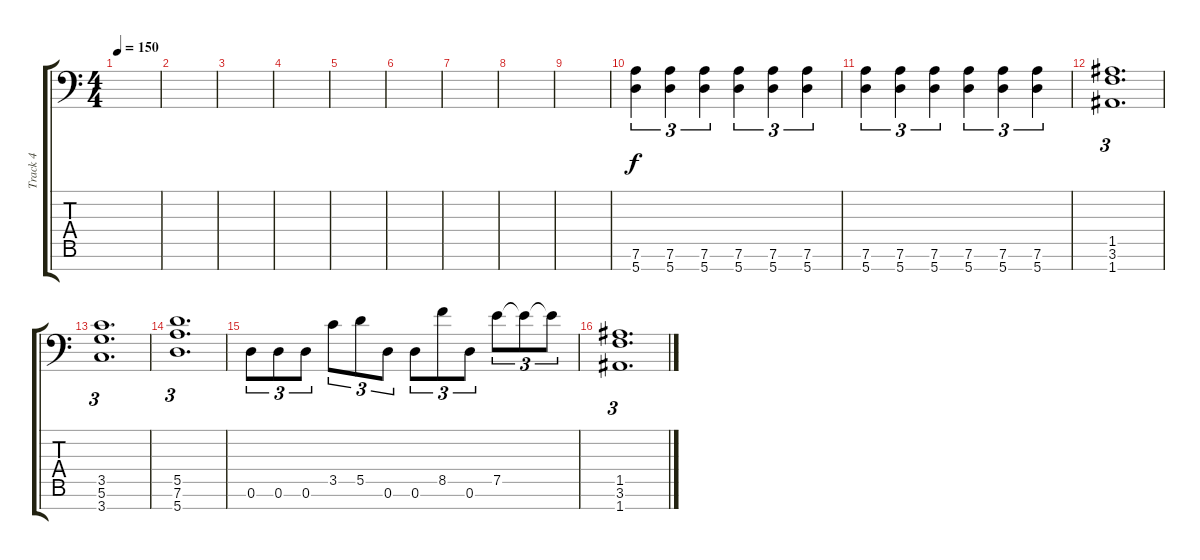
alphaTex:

\track ("Track 4" "Track 4") {instrument distortionguitar}
\staff {score tabs}
\tuning (E4 B3 G3 D3 A2 D2 A1) {hide}
\ts (4 4)
\tempo 150
\clef f4
\ks c
|
|
|
|
|
|
|
|
|
(7.6 5.7).4{tu (3 2)} (7.6 5.7).4{tu (3 2)} (7.6 5.7).4{tu (3 2)} (7.6 5.7).4{tu (3 2)} (7.6 5.7).4{tu (3 2)} (7.6 5.7).4{tu (3 2)} |
(7.6 5.7).4{tu (3 2)} (7.6 5.7).4{tu (3 2)} (7.6 5.7).4{tu (3 2)} (7.6 5.7).4{tu (3 2)} (7.6 5.7).4{tu (3 2)} (7.6 5.7).4{tu (3 2)} |
(1.5 3.6 1.7).1{d tu (3 2)} |
(3.5 5.6 3.7).1{d tu (3 2)} |
(5.5 7.6 5.7).1{d tu (3 2)} |
0.6.8{tu (3 2)} 0.6.8{tu (3 2)} 0.6.8{tu (3 2)} 3.5.8{tu (3 2)} 5.5.8{tu (3 2)} 0.6.8{tu (3 2)} 0.6.8{tu (3 2)} 8.5.8{tu (3 2)} 0.6.8{tu (3 2)} 7.5.8{tu (3 2)} 7.5{t}.8{tu (3 2)} 7.5{t}.8{tu (3 2)} |
(1.5 3.6 1.7).1{d tu (3 2)}
